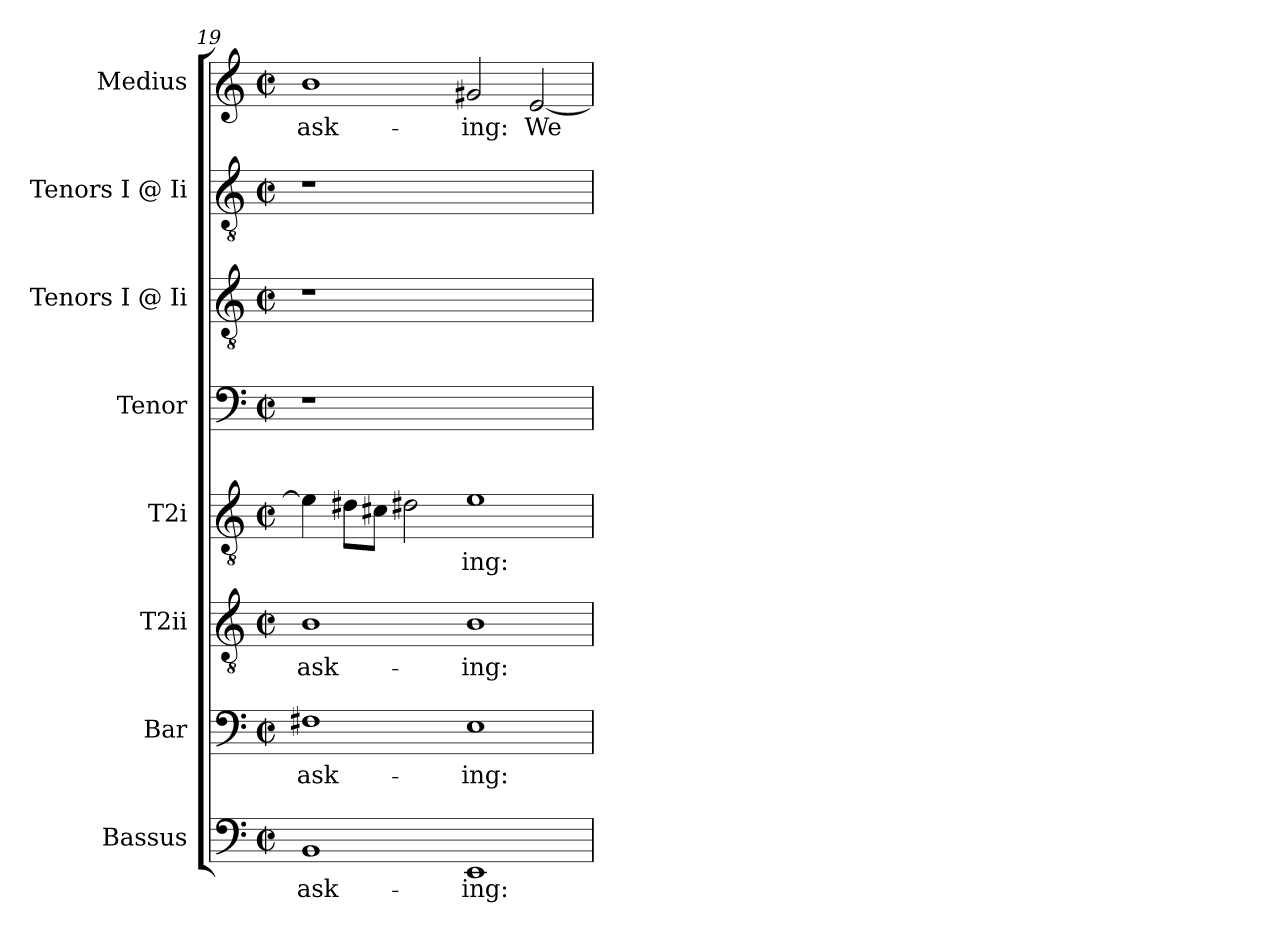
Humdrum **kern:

**kern	**text	**kern	**text	**kern	**text	**kern	**text	**kern	**kern	**kern	**kern	**text
*part8	*part8	*part7	*part7	*part6	*part6	*part5	*part5	*part4	*part3	*part2	*part1	*part1
*staff8	*staff8	*staff7	*staff7	*staff6	*staff6	*staff5	*staff5	*staff4	*staff3	*staff2	*staff1	*staff1
*I"Bassus	*	*I"Bar	*	*I"T2ii	*	*I"T2i	*	*I"Tenor	*I"Tenors I @ Ii	*I"Tenors I @ Ii	*I"Medius	*
*I'B	*	*I'Bar	*	*I'T2ii	*	*I'T2i	*	*	*	*	*I'M	*
*clefF4	*	*clefF4	*	*clefGv2	*	*clefGv2	*	*clefF4	*clefGv2	*clefGv2	*clefG2	*
*k[]	*	*k[]	*	*k[]	*	*k[]	*	*k[]	*k[]	*k[]	*k[]	*
*C:	*	*C:	*	*C:	*	*C:	*	*C:	*C:	*C:	*C:	*
*M2/2	*	*M2/2	*	*M2/2	*	*M2/2	*	*M2/2	*M2/2	*M2/2	*M2/2	*
*met(c|)	*	*met(c|)	*	*met(c|)	*	*met(c|)	*	*met(c|)	*met(c|)	*met(c|)	*met(c|)	*
=19	=19	=19	=19	=19	=19	=19	=19	=19	=19	=19	=19	=19
!	!LO:LY:b:cj	!	!LO:LY:b:cj	!	!LO:LY:b:cj	!	!LO:LY:b:cj	!	!	!	!	!LO:LY:b:cj
1BB	ask-	1F#X	ask-	1B	ask-	4e\]	--	1r	1r	1r	1b	ask-
!	!	!	!	!	!	!	!LO:LY:b:cj	!	!	!	!	!
.	.	.	.	.	.	8d#X\L	--	.	.	.	.	.
!	!	!	!	!	!	!	!LO:LY:b:cj	!	!	!	!	!
.	.	.	.	.	.	8c#X\J	--	.	.	.	.	.
!	!	!	!	!	!	!	!LO:LY:b:cj	!	!	!	!	!
.	.	.	.	.	.	2d#X\	--	.	.	.	.	.
!	!LO:LY:b:cj	!	!LO:LY:b:cj	!	!LO:LY:b:cj	!	!LO:LY:b:cj	!	!	!	!	!LO:LY:b:cj
1EE	-ing:	1E	-ing:	1B	-ing:	1e	-ing:	1ryy	1ryy	1ryy	2g#X/	-ing:
!	!	!	!	!	!	!	!	!	!	!	!	!LO:LY:b:cj
.	.	.	.	.	.	.	.	.	.	.	[<2e/	We
=	=	=	=	=	=	=	=	=	=	=	=	=
*-	*-	*-	*-	*-	*-	*-	*-	*-	*-	*-	*-	*-
